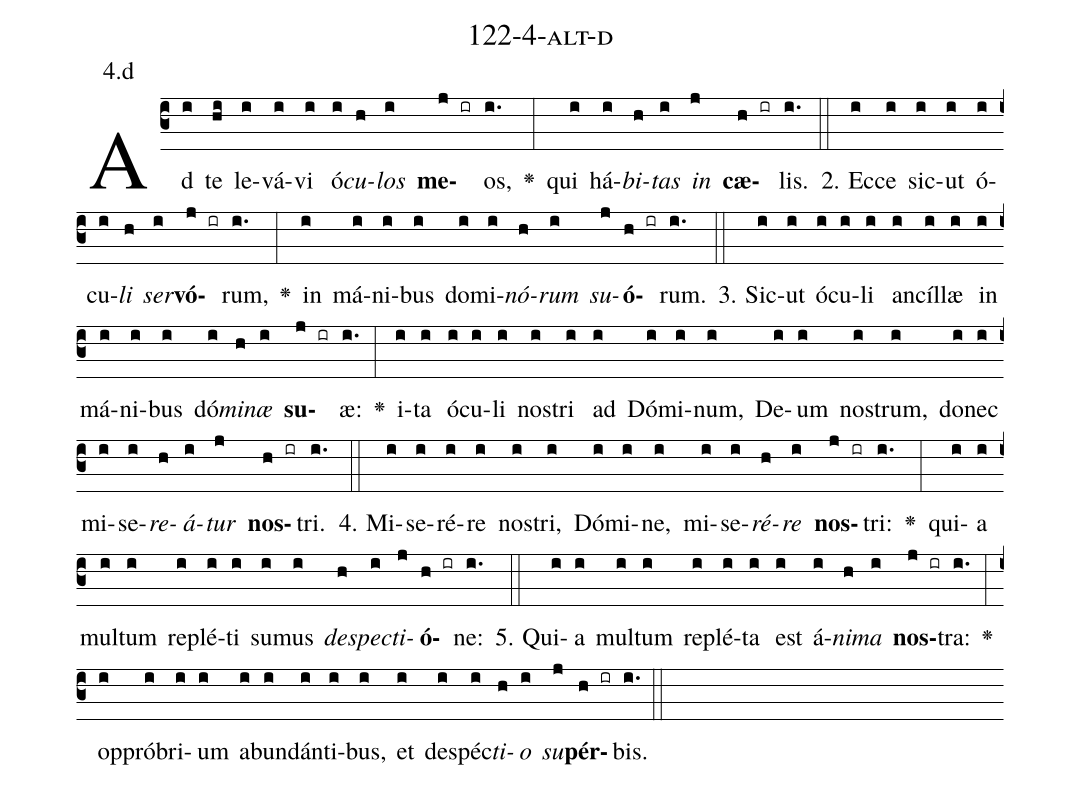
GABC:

name: 122-4-alt-d;
annotation: 4.d;
%%
(c3)Ad(i) te(hi) le(i)vá(i)vi(i) ó(i)<i>cu</i>(h)<i>los</i>(i) <b>me</b>(j ir)os,(i.) <v>\greheightstar</v>(:) qui(i) há(i)<i>bi</i>(h)<i>tas</i>(i) <i>in</i>(j) <b>cæ</b>(h ir)lis.(i.) (::)
2. Ec(i)ce(i) sic(i)ut(i) ó(i)cu(i)<i>li</i>(h) <i>ser</i>(i)<b>vó</b>(j ir)rum,(i.) <v>\greheightstar</v>(:) in(i) má(i)ni(i)bus(i) do(i)mi(i)<i>nó</i>(h)<i>rum</i>(i) <i>su</i>(j)<b>ó</b>(h ir)rum.(i.) (::)
3. Sic(i)ut(i) ó(i)cu(i)li(i) an(i)cíl(i)læ(i) in(i) má(i)ni(i)bus(i) dó(i)<i>mi</i>(h)<i>næ</i>(i) <b>su</b>(j ir)æ:(i.) <v>\greheightstar</v>(:) i(i)ta(i) ó(i)cu(i)li(i) nos(i)tri(i) ad(i) Dó(i)mi(i)num,(i) De(i)um(i) nos(i)trum,(i) do(i)nec(i) mi(i)se(i)<i>re</i>(h)<i>á</i>(i)<i>tur</i>(j) <b>nos</b>(h ir)tri.(i.) (::)
4. Mi(i)se(i)ré(i)re(i) nos(i)tri,(i) Dó(i)mi(i)ne,(i) mi(i)se(i)<i>ré</i>(h)<i>re</i>(i) <b>nos</b>(j ir)tri:(i.) <v>\greheightstar</v>(:) qui(i)a(i) mul(i)tum(i) re(i)plé(i)ti(i) su(i)mus(i) <i>de</i>(h)<i>spec</i>(i)<i>ti</i>(j)<b>ó</b>(h ir)ne:(i.) (::)
5. Qui(i)a(i) mul(i)tum(i) re(i)plé(i)ta(i) est(i) á(i)<i>ni</i>(h)<i>ma</i>(i) <b>nos</b>(j ir)tra:(i.) <v>\greheightstar</v>(:) op(i)pró(i)bri(i)um(i) ab(i)un(i)dán(i)ti(i)bus,(i) et(i) de(i)spéc(i)<i>ti</i>(h)<i>o</i>(i) <i>su</i>(j)<b>pér</b>(h ir)bis.(i.) (::)
